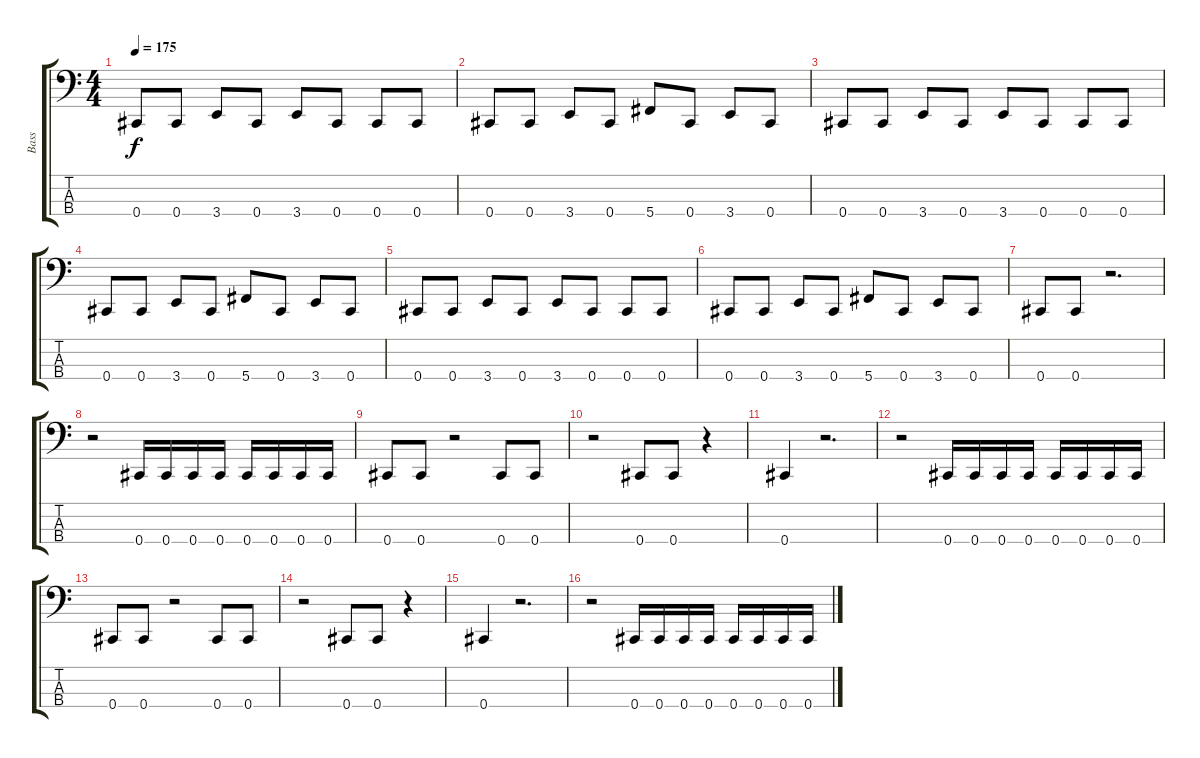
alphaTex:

\track ("Bass" "Bass") {instrument electricbasspick}
\staff {score tabs}
\tuning (Gb2 Db2 Ab1 Db1) {hide}
\ts (4 4)
\tempo 175
\clef f4
\ks c
0.4.8{dy f} 0.4.8 3.4.8 0.4.8 3.4.8 0.4.8 0.4.8 0.4.8 |
0.4.8 0.4.8 3.4.8 0.4.8 5.4.8 0.4.8 3.4.8 0.4.8 |
0.4.8 0.4.8 3.4.8 0.4.8 3.4.8 0.4.8 0.4.8 0.4.8 |
0.4.8 0.4.8 3.4.8 0.4.8 5.4.8 0.4.8 3.4.8 0.4.8 |
0.4.8 0.4.8 3.4.8 0.4.8 3.4.8 0.4.8 0.4.8 0.4.8 |
0.4.8 0.4.8 3.4.8 0.4.8 5.4.8 0.4.8 3.4.8 0.4.8 |
0.4.8 0.4.8 r.2{d} |
r.2 0.4.16 0.4.16 0.4.16 0.4.16 0.4.16 0.4.16 0.4.16 0.4.16 |
0.4.8 0.4.8 r.2 0.4.8 0.4.8 |
r.2 0.4.8 0.4.8 r.4 |
0.4.4 r.2{d} |
r.2 0.4.16 0.4.16 0.4.16 0.4.16 0.4.16 0.4.16 0.4.16 0.4.16 |
0.4.8 0.4.8 r.2 0.4.8 0.4.8 |
r.2 0.4.8 0.4.8 r.4 |
0.4.4 r.2{d} |
r.2 0.4.16 0.4.16 0.4.16 0.4.16 0.4.16 0.4.16 0.4.16 0.4.16
